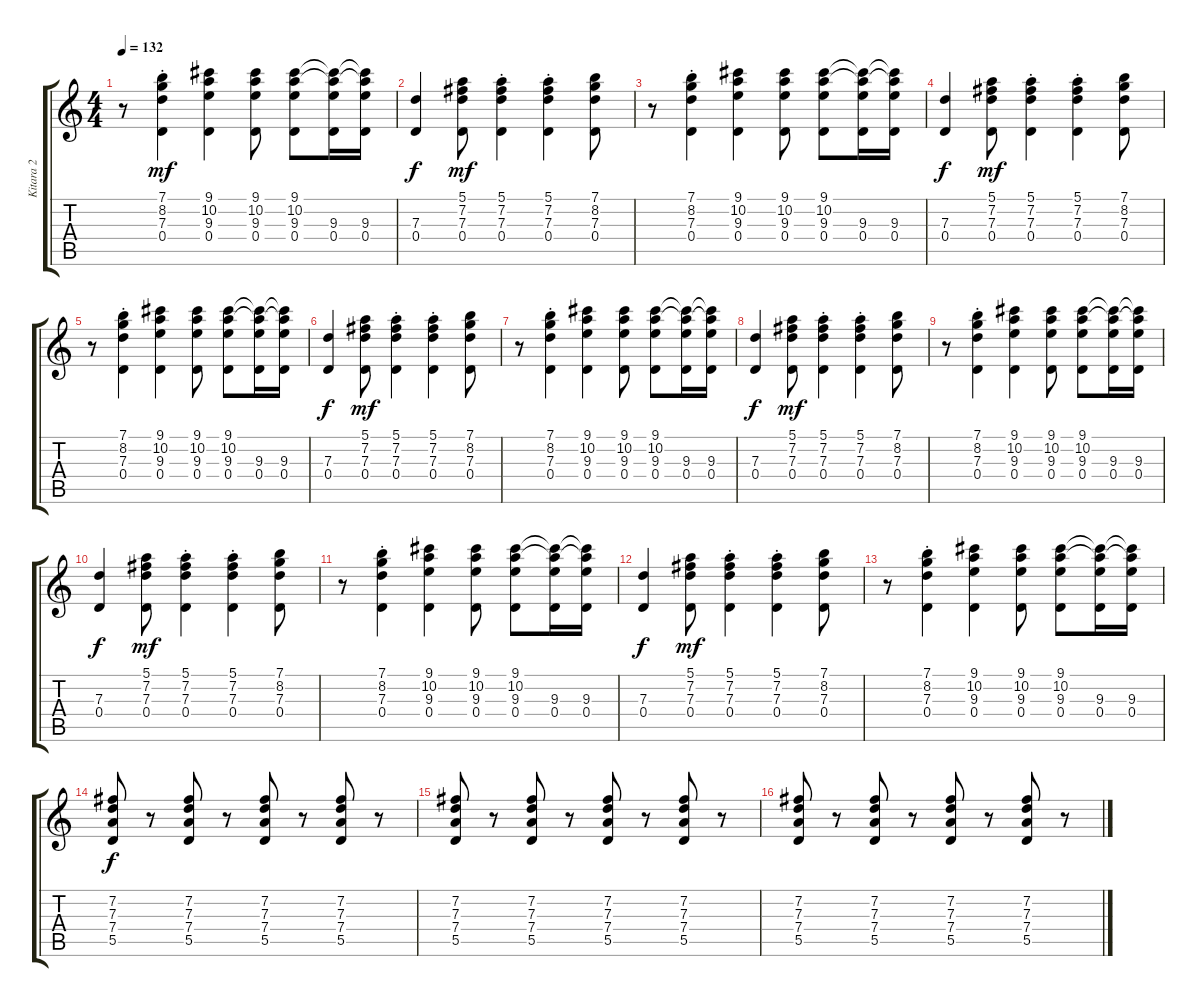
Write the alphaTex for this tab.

\track ("Kitara 2" "Kitara 2") {instrument distortionguitar}
\staff {score tabs}
\tuning (E4 B3 G3 D3 A2 E2) {hide}
\ts (4 4)
\tempo 132
\clef g2
\ks c
r.8{dy mf} (7.1{st} 8.2{st} 7.3{st} 0.4{st}).4 (9.1 10.2 9.3 0.4).4 (9.1 10.2 9.3 0.4).8 (9.1 10.2 9.3 0.4).8 (9.1{t} 10.2{t} 9.3 0.4).16 (9.1{t} 10.2{t} 9.3 0.4).16 |
(7.3 0.4).4{dy f} (5.1 7.2 7.3 0.4).8{dy mf} (5.1{st} 7.2{st} 7.3{st} 0.4{st}).4 (5.1{st} 7.2{st} 7.3{st} 0.4{st}).4 (7.1 8.2 7.3 0.4).8 |
r.8 (7.1{st} 8.2{st} 7.3{st} 0.4{st}).4 (9.1 10.2 9.3 0.4).4 (9.1 10.2 9.3 0.4).8 (9.1 10.2 9.3 0.4).8 (9.1{t} 10.2{t} 9.3 0.4).16 (9.1{t} 10.2{t} 9.3 0.4).16 |
(7.3 0.4).4{dy f} (5.1 7.2 7.3 0.4).8{dy mf} (5.1{st} 7.2{st} 7.3{st} 0.4{st}).4 (5.1{st} 7.2{st} 7.3{st} 0.4{st}).4 (7.1 8.2 7.3 0.4).8 |
r.8 (7.1{st} 8.2{st} 7.3{st} 0.4{st}).4 (9.1 10.2 9.3 0.4).4 (9.1 10.2 9.3 0.4).8 (9.1 10.2 9.3 0.4).8 (9.1{t} 10.2{t} 9.3 0.4).16 (9.1{t} 10.2{t} 9.3 0.4).16 |
(7.3 0.4).4{dy f} (5.1 7.2 7.3 0.4).8{dy mf} (5.1{st} 7.2{st} 7.3{st} 0.4{st}).4 (5.1{st} 7.2{st} 7.3{st} 0.4{st}).4 (7.1 8.2 7.3 0.4).8 |
r.8 (7.1{st} 8.2{st} 7.3{st} 0.4{st}).4 (9.1 10.2 9.3 0.4).4 (9.1 10.2 9.3 0.4).8 (9.1 10.2 9.3 0.4).8 (9.1{t} 10.2{t} 9.3 0.4).16 (9.1{t} 10.2{t} 9.3 0.4).16 |
(7.3 0.4).4{dy f} (5.1 7.2 7.3 0.4).8{dy mf} (5.1{st} 7.2{st} 7.3{st} 0.4{st}).4 (5.1{st} 7.2{st} 7.3{st} 0.4{st}).4 (7.1 8.2 7.3 0.4).8 |
r.8 (7.1{st} 8.2{st} 7.3{st} 0.4{st}).4 (9.1 10.2 9.3 0.4).4 (9.1 10.2 9.3 0.4).8 (9.1 10.2 9.3 0.4).8 (9.1{t} 10.2{t} 9.3 0.4).16 (9.1{t} 10.2{t} 9.3 0.4).16 |
(7.3 0.4).4{dy f volume 8} (5.1 7.2 7.3 0.4).8{dy mf} (5.1{st} 7.2{st} 7.3{st} 0.4{st}).4 (5.1{st} 7.2{st} 7.3{st} 0.4{st}).4 (7.1 8.2 7.3 0.4).8 |
r.8 (7.1{st} 8.2{st} 7.3{st} 0.4{st}).4 (9.1 10.2 9.3 0.4).4 (9.1 10.2 9.3 0.4).8 (9.1 10.2 9.3 0.4).8 (9.1{t} 10.2{t} 9.3 0.4).16 (9.1{t} 10.2{t} 9.3 0.4).16 |
(7.3 0.4).4{dy f} (5.1 7.2 7.3 0.4).8{dy mf} (5.1{st} 7.2{st} 7.3{st} 0.4{st}).4 (5.1{st} 7.2{st} 7.3{st} 0.4{st}).4 (7.1 8.2 7.3 0.4).8 |
r.8 (7.1{st} 8.2{st} 7.3{st} 0.4{st}).4 (9.1 10.2 9.3 0.4).4 (9.1 10.2 9.3 0.4).8 (9.1 10.2 9.3 0.4).8 (9.1{t} 10.2{t} 9.3 0.4).16 (9.1{t} 10.2{t} 9.3 0.4).16 |
(7.2 7.3 7.4 5.5).8{dy f volume 11} r.8 (7.2 7.3 7.4 5.5).8 r.8 (7.2 7.3 7.4 5.5).8 r.8 (7.2 7.3 7.4 5.5).8 r.8 |
(7.2 7.3 7.4 5.5).8 r.8 (7.2 7.3 7.4 5.5).8 r.8 (7.2 7.3 7.4 5.5).8 r.8 (7.2 7.3 7.4 5.5).8 r.8 |
(7.2 7.3 7.4 5.5).8 r.8 (7.2 7.3 7.4 5.5).8 r.8 (7.2 7.3 7.4 5.5).8 r.8 (7.2 7.3 7.4 5.5).8 r.8
